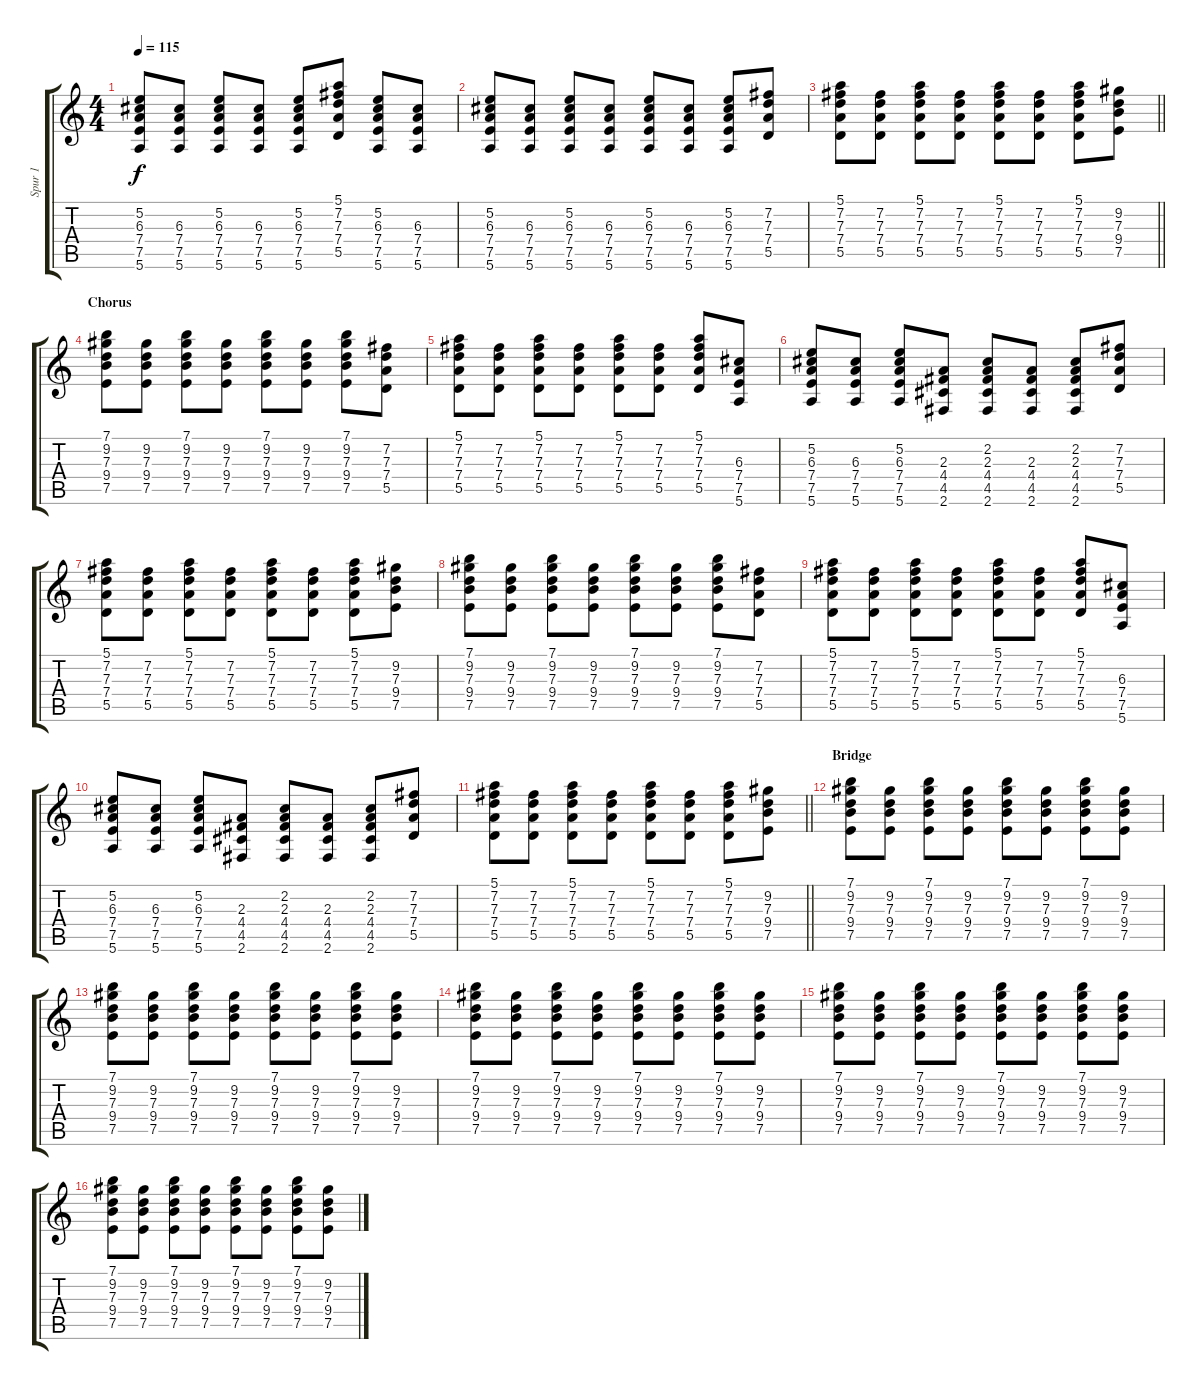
\track ("Spur 1" "Spur 1") {instrument overdrivenguitar}
\staff {score tabs}
\tuning (E4 B3 G3 D3 A2 E2) {hide}
\ts (4 4)
\tempo 115
\clef g2
\ks c
(5.2 6.3 7.4 7.5 5.6).8{dy f} (6.3 7.4 7.5 5.6).8 (5.2 6.3 7.4 7.5 5.6).8 (6.3 7.4 7.5 5.6).8 (5.2 6.3 7.4 7.5 5.6).8 (5.1 7.2 7.3 7.4 5.5).8 (5.2 6.3 7.4 7.5 5.6).8 (6.3 7.4 7.5 5.6).8 |
(5.2 6.3 7.4 7.5 5.6).8 (6.3 7.4 7.5 5.6).8 (5.2 6.3 7.4 7.5 5.6).8 (6.3 7.4 7.5 5.6).8 (5.2 6.3 7.4 7.5 5.6).8 (6.3 7.4 7.5 5.6).8 (5.2 6.3 7.4 7.5 5.6).8 (7.2 7.3 7.4 5.5).8 |
\barLineRight lightlight
(5.1 7.2 7.3 7.4 5.5).8 (7.2 7.3 7.4 5.5).8 (5.1 7.2 7.3 7.4 5.5).8 (7.2 7.3 7.4 5.5).8 (5.1 7.2 7.3 7.4 5.5).8 (7.2 7.3 7.4 5.5).8 (5.1 7.2 7.3 7.4 5.5).8 (9.2 7.3 9.4 7.5).8 |
\section ("" "Chorus")
(7.1 9.2 7.3 9.4 7.5).8 (9.2 7.3 9.4 7.5).8 (7.1 9.2 7.3 9.4 7.5).8 (9.2 7.3 9.4 7.5).8 (7.1 9.2 7.3 9.4 7.5).8 (9.2 7.3 9.4 7.5).8 (7.1 9.2 7.3 9.4 7.5).8 (7.2 7.3 7.4 5.5).8 |
(5.1 7.2 7.3 7.4 5.5).8 (7.2 7.3 7.4 5.5).8 (5.1 7.2 7.3 7.4 5.5).8 (7.2 7.3 7.4 5.5).8 (5.1 7.2 7.3 7.4 5.5).8 (7.2 7.3 7.4 5.5).8 (5.1 7.2 7.3 7.4 5.5).8 (6.3 7.4 7.5 5.6).8 |
(5.2 6.3 7.4 7.5 5.6).8 (6.3 7.4 7.5 5.6).8 (5.2 6.3 7.4 7.5 5.6).8 (2.3 4.4 4.5 2.6).8 (2.2 2.3 4.4 4.5 2.6).8 (2.3 4.4 4.5 2.6).8 (2.2 2.3 4.4 4.5 2.6).8 (7.2 7.3 7.4 5.5).8 |
(5.1 7.2 7.3 7.4 5.5).8 (7.2 7.3 7.4 5.5).8 (5.1 7.2 7.3 7.4 5.5).8 (7.2 7.3 7.4 5.5).8 (5.1 7.2 7.3 7.4 5.5).8 (7.2 7.3 7.4 5.5).8 (5.1 7.2 7.3 7.4 5.5).8 (9.2 7.3 9.4 7.5).8 |
(7.1 9.2 7.3 9.4 7.5).8 (9.2 7.3 9.4 7.5).8 (7.1 9.2 7.3 9.4 7.5).8 (9.2 7.3 9.4 7.5).8 (7.1 9.2 7.3 9.4 7.5).8 (9.2 7.3 9.4 7.5).8 (7.1 9.2 7.3 9.4 7.5).8 (7.2 7.3 7.4 5.5).8 |
(5.1 7.2 7.3 7.4 5.5).8 (7.2 7.3 7.4 5.5).8 (5.1 7.2 7.3 7.4 5.5).8 (7.2 7.3 7.4 5.5).8 (5.1 7.2 7.3 7.4 5.5).8 (7.2 7.3 7.4 5.5).8 (5.1 7.2 7.3 7.4 5.5).8 (6.3 7.4 7.5 5.6).8 |
(5.2 6.3 7.4 7.5 5.6).8 (6.3 7.4 7.5 5.6).8 (5.2 6.3 7.4 7.5 5.6).8 (2.3 4.4 4.5 2.6).8 (2.2 2.3 4.4 4.5 2.6).8 (2.3 4.4 4.5 2.6).8 (2.2 2.3 4.4 4.5 2.6).8 (7.2 7.3 7.4 5.5).8 |
\barLineRight lightlight
(5.1 7.2 7.3 7.4 5.5).8 (7.2 7.3 7.4 5.5).8 (5.1 7.2 7.3 7.4 5.5).8 (7.2 7.3 7.4 5.5).8 (5.1 7.2 7.3 7.4 5.5).8 (7.2 7.3 7.4 5.5).8 (5.1 7.2 7.3 7.4 5.5).8 (9.2 7.3 9.4 7.5).8 |
\section ("" "Bridge")
(7.1 9.2 7.3 9.4 7.5).8 (9.2 7.3 9.4 7.5).8 (7.1 9.2 7.3 9.4 7.5).8 (9.2 7.3 9.4 7.5).8 (7.1 9.2 7.3 9.4 7.5).8 (9.2 7.3 9.4 7.5).8 (7.1 9.2 7.3 9.4 7.5).8 (9.2 7.3 9.4 7.5).8 |
(7.1 9.2 7.3 9.4 7.5).8 (9.2 7.3 9.4 7.5).8 (7.1 9.2 7.3 9.4 7.5).8 (9.2 7.3 9.4 7.5).8 (7.1 9.2 7.3 9.4 7.5).8 (9.2 7.3 9.4 7.5).8 (7.1 9.2 7.3 9.4 7.5).8 (9.2 7.3 9.4 7.5).8 |
(7.1 9.2 7.3 9.4 7.5).8 (9.2 7.3 9.4 7.5).8 (7.1 9.2 7.3 9.4 7.5).8 (9.2 7.3 9.4 7.5).8 (7.1 9.2 7.3 9.4 7.5).8 (9.2 7.3 9.4 7.5).8 (7.1 9.2 7.3 9.4 7.5).8 (9.2 7.3 9.4 7.5).8 |
(7.1 9.2 7.3 9.4 7.5).8 (9.2 7.3 9.4 7.5).8 (7.1 9.2 7.3 9.4 7.5).8 (9.2 7.3 9.4 7.5).8 (7.1 9.2 7.3 9.4 7.5).8 (9.2 7.3 9.4 7.5).8 (7.1 9.2 7.3 9.4 7.5).8 (9.2 7.3 9.4 7.5).8 |
(7.1 9.2 7.3 9.4 7.5).8 (9.2 7.3 9.4 7.5).8 (7.1 9.2 7.3 9.4 7.5).8 (9.2 7.3 9.4 7.5).8 (7.1 9.2 7.3 9.4 7.5).8 (9.2 7.3 9.4 7.5).8 (7.1 9.2 7.3 9.4 7.5).8 (9.2 7.3 9.4 7.5).8
